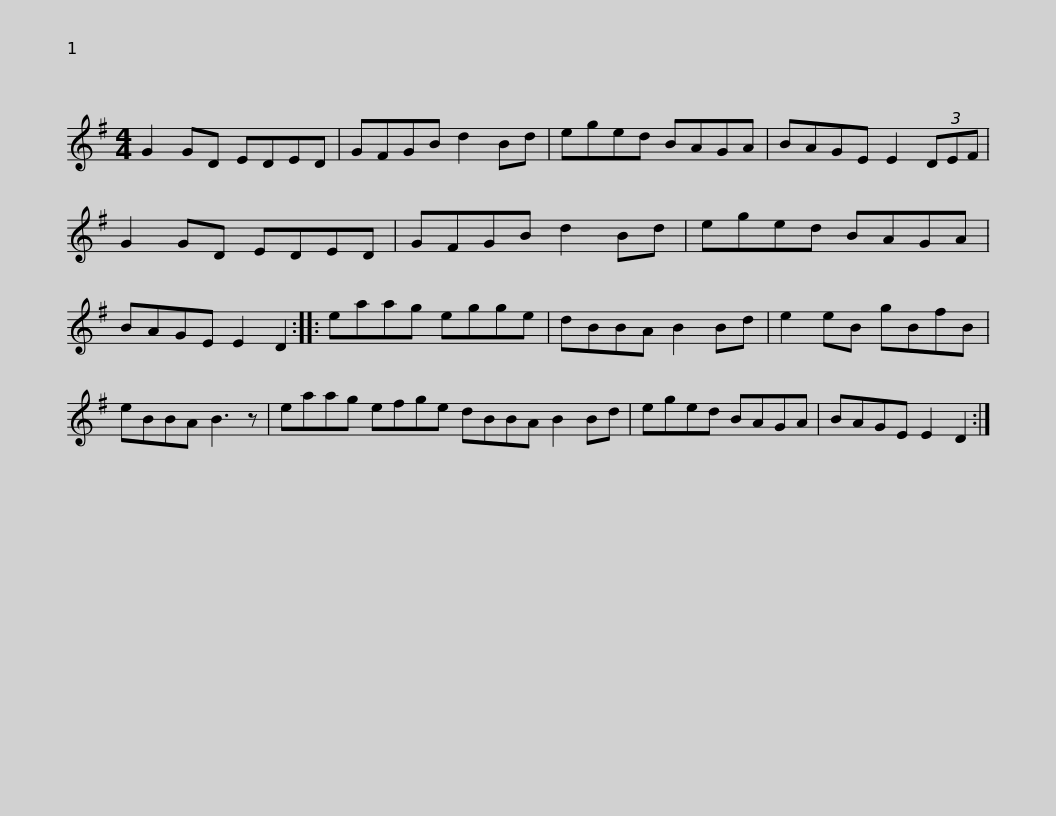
X:1
L:1/8
M:4/4
I:linebreak $
K:G
V:1 treble
V:1
 G2 GD EDED | GFGB d2 Bd | eged BAGA | BAGE E2 (3DEF | G2 GD EDED | %5
 GFGB d2 Bd |$ eged BAGA | BAGE E2 D2 :: eaag egge | dBBA B2 Bd | %10
 e2 eB gBfB | eBBA B3 z |$ eaag efge dBBA B2 Bd | eged BAGA | BAGE E2 D2 :| %15
